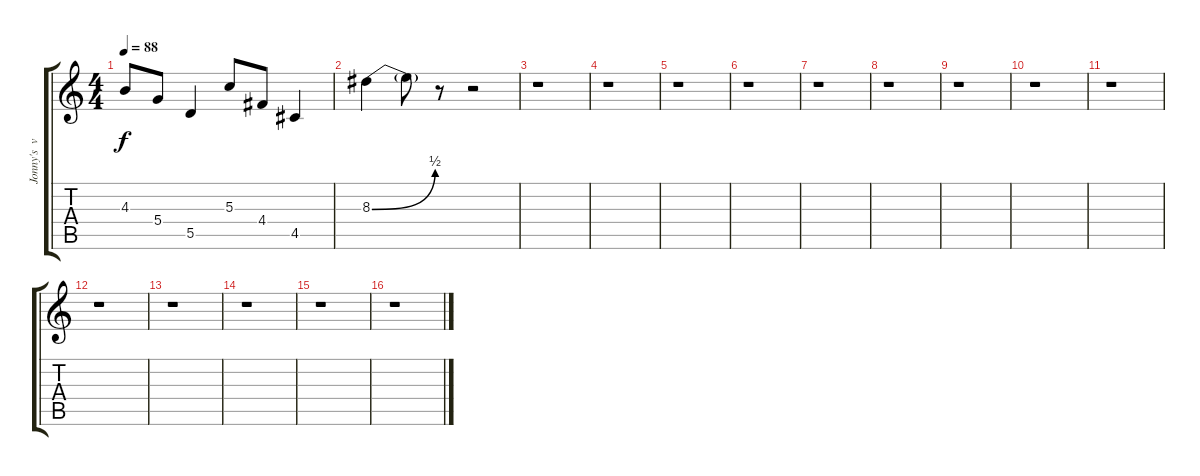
\track ("Jonny's  versos" "Jonny's  v") {instrument electricguitarjazz}
\staff {score tabs}
\tuning (E4 B3 G3 D3 A2 E2) {hide}
\ts (4 4)
\tempo 88
\clef g2
\ks c
4.3.8{dy f} 5.4.8 5.5.4 5.3.8 4.4.8 4.5.4 |
8.3{be (bend 0 0 60 2)}.4 8.3{t}.8 r.8 r.2 |
r.1 |
r.1 |
r.1 |
r.1 |
r.1 |
r.1 |
r.1 |
r.1 |
r.1 |
r.1 |
r.1 |
r.1 |
r.1 |
r.1
